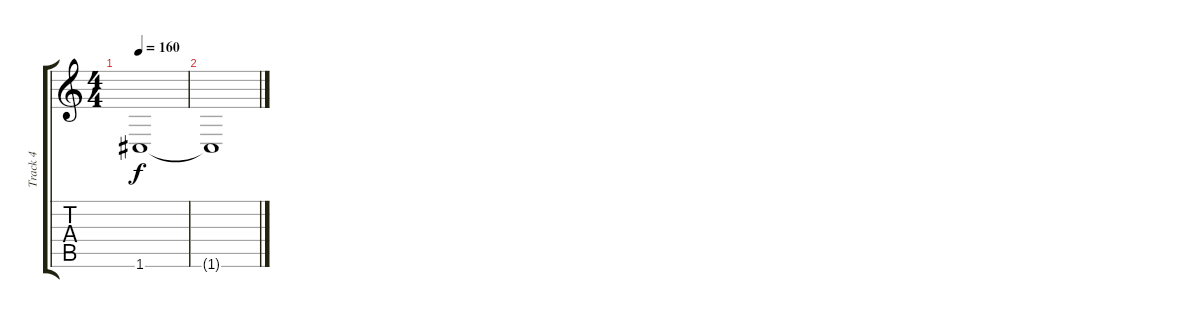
\track ("Track 4" "Track 4") {instrument distortionguitar}
\staff {score tabs}
\tuning (D4 A3 F3 C3 G2 C2) {hide}
\ts (4 4)
\tempo 160
\clef g2
\ks c
1.6{t}.1{dy f} |
1.6{t}.1
